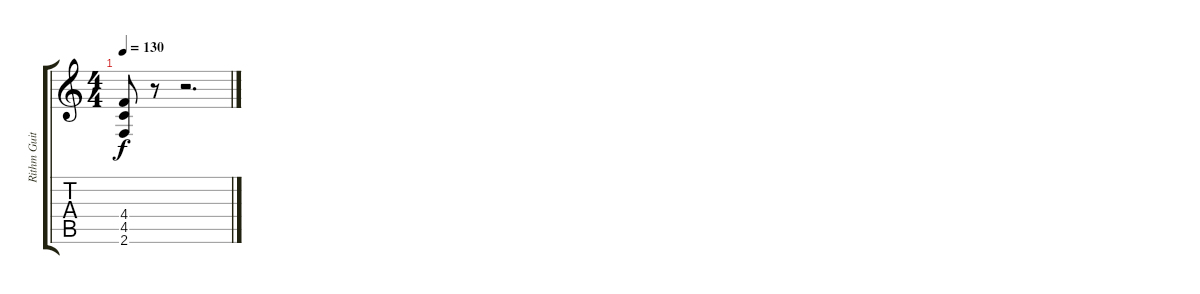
\track ("Rithm Guitar" "Rithm Guit") {instrument distortionguitar}
\staff {score tabs}
\tuning (Eb4 Bb3 Gb3 Db3 Ab2 Eb2) {hide}
\ts (4 4)
\tempo 130
\clef g2
\ks c
(4.4 4.5 2.6).8{dy f} r.8 r.2{d}
